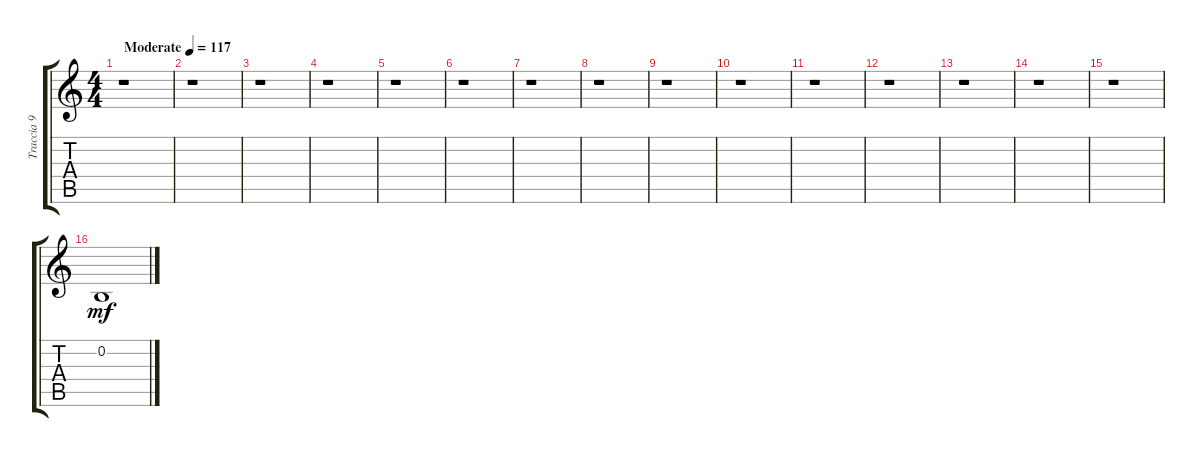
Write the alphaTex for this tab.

\track ("Traccia 9" "Traccia 9") {instrument electricpiano1}
\staff {score tabs}
\tuning (E4 B3 G3 D3 A2 E2) {hide}
\ts (4 4)
\tempo (117 "Moderate")
\clef g2
\ks c
r.1{dy mf instrument electricpiano1} |
r.1 |
r.1 |
r.1 |
r.1 |
r.1 |
r.1 |
r.1 |
r.1 |
r.1 |
r.1 |
r.1 |
r.1 |
r.1 |
r.1 |
0.2.1
